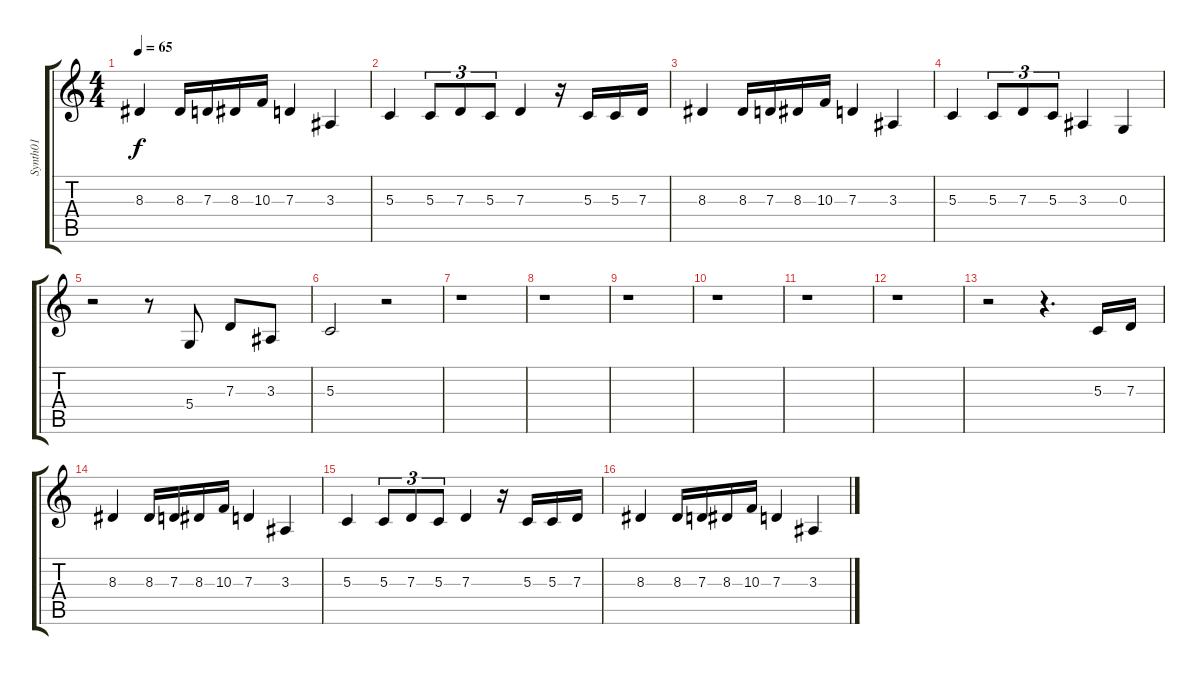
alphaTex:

\track ("Synth01" "Synth01") {instrument pad5bowed}
\staff {score tabs}
\tuning (E4 B3 G3 D3 A2 E2) {hide}
\ts (4 4)
\tempo 65
\clef g2
\ks c
8.3.4{dy f} 8.3.16 7.3.16 8.3.16 10.3.16 7.3.4 3.3.4 |
5.3.4 5.3.8{tu (3 2)} 7.3.8{tu (3 2)} 5.3.8{tu (3 2)} 7.3.4 r.16 5.3.16 5.3.16 7.3.16 |
8.3.4 8.3.16 7.3.16 8.3.16 10.3.16 7.3.4 3.3.4 |
5.3.4 5.3.8{tu (3 2)} 7.3.8{tu (3 2)} 5.3.8{tu (3 2)} 3.3.4 0.3.4 |
r.2 r.8 5.4.8 7.3.8 3.3.8 |
5.3.2 r.2 |
r.1 |
r.1 |
r.1 |
r.1 |
r.1 |
r.1 |
r.2 r.4{d} 5.3.16 7.3.16 |
8.3.4 8.3.16 7.3.16 8.3.16 10.3.16 7.3.4 3.3.4 |
5.3.4 5.3.8{tu (3 2)} 7.3.8{tu (3 2)} 5.3.8{tu (3 2)} 7.3.4 r.16 5.3.16 5.3.16 7.3.16 |
8.3.4 8.3.16 7.3.16 8.3.16 10.3.16 7.3.4 3.3.4
